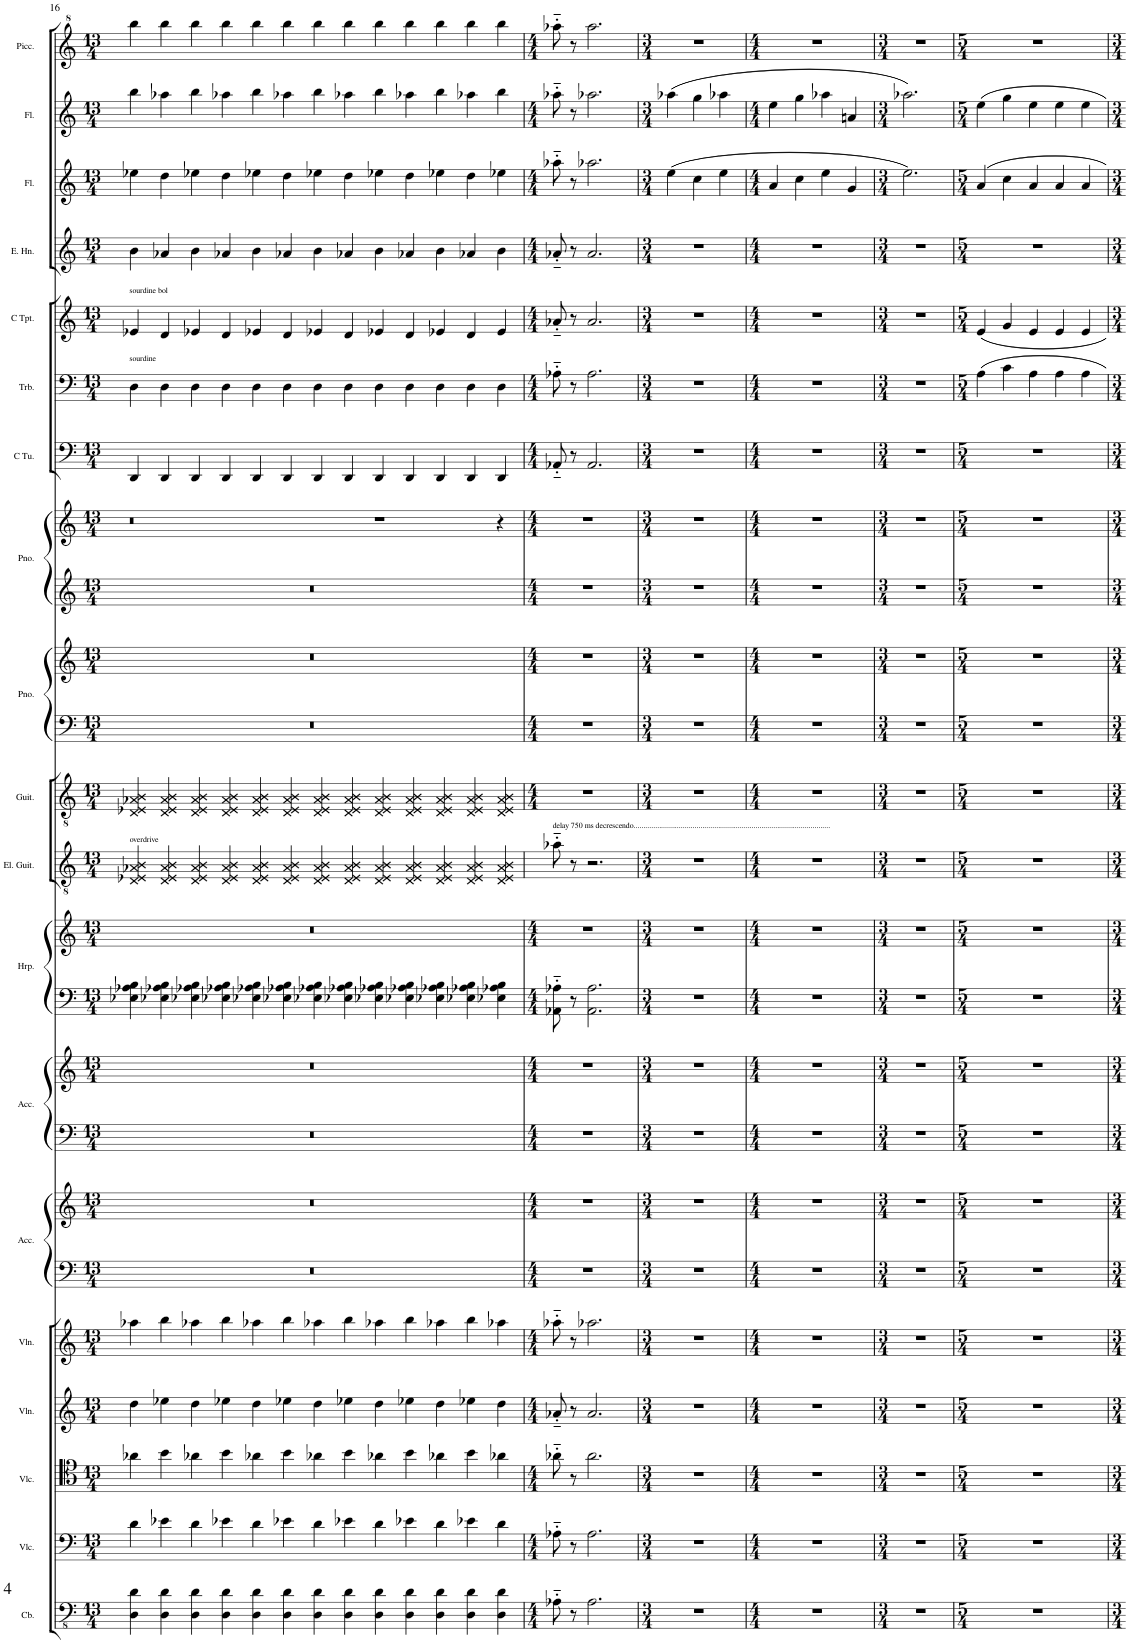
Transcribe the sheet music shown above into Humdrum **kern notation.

**kern	**kern	**kern	**kern	**kern	**kern	**kern	**kern	**kern	**kern	**kern	**kern	**kern	**kern	**kern	**kern	**kern	**kern	**kern	**kern	**kern	**kern	**kern	**kern
*part19	*part18	*part17	*part16	*part15	*part14	*part14	*part13	*part13	*part12	*part12	*part11	*part10	*part9	*part9	*part8	*part8	*part7	*part6	*part5	*part4	*part3	*part2	*part1
*staff24	*staff23	*staff22	*staff21	*staff20	*staff19	*staff18	*staff17	*staff16	*staff15	*staff14	*staff13	*staff12	*staff11	*staff10	*staff9	*staff8	*staff7	*staff6	*staff5	*staff4	*staff3	*staff2	*staff1
*I"Contrabass	*I"Violoncello	*I"Violoncello	*I"Violin	*I"Violin	*I"Accordion	*	*I"Accordion	*	*I"Harp	*	*I"Electric Guitar	*I"Guitar	*I"Piano	*	*I"Piano	*	*I"C Tuba	*I"Trombone	*I"C Trumpet	*I"English Horn	*I"Flute	*I"Flute	*I"Piccolo
*I'Cb.	*I'Vlc.	*I'Vlc.	*I'Vln.	*I'Vln.	*I'Acc.	*	*I'Acc.	*	*I'Hrp.	*	*I'El. Guit.	*I'Guit.	*I'Pno.	*	*I'Pno.	*	*I'C Tu.	*I'Trb.	*I'C Tpt.	*I'E. Hn.	*I'Fl.	*I'Fl.	*I'Picc.
!!LO:PB:g=z
*clefFv4	*clefF4	*clefC4	*clefG2	*clefG2	*clefF4	*clefG2	*clefF4	*clefG2	*clefF4	*clefG2	*clefGv2	*clefGv2	*clefF4	*clefG2	*clefG2	*clefG2	*clefF4	*clefF4	*clefG2	*clefG2	*clefG2	*clefG2	*clefG^2
*ITrd7c12	*	*	*	*	*	*	*	*	*	*	*	*	*	*	*	*	*	*	*	*ITrd4c7	*	*	*ITrd-7c-12
*k[]	*k[]	*k[]	*k[]	*k[]	*k[]	*k[]	*k[]	*k[]	*k[]	*k[]	*k[]	*k[]	*k[]	*k[]	*k[]	*k[]	*k[]	*k[]	*k[]	*k[]	*k[]	*k[]	*k[]
*M13/4	*M13/4	*M13/4	*M13/4	*M13/4	*M13/4	*M13/4	*M13/4	*M13/4	*M13/4	*M13/4	*M13/4	*M13/4	*M13/4	*M13/4	*M13/4	*M13/4	*M13/4	*M13/4	*M13/4	*M13/4	*M13/4	*M13/4	*M13/4
=16	=16	=16	=16	=16	=16	=16	=16	=16	=16	=16	=16	=16	=16	=16	=16	=16	=16	=16	=16	=16	=16	=16	=16
!	!	!	!	!	!	!	!	!	!	!	!	!	!	!	!	!	!	!	!LO:TX:a:t=sourdine bol	!	!	!	!
!	!	!	!	!	!	!	!	!	!	!	!	!	!	!	!	!	!	!LO:TX:a:t=sourdine	!	!	!	!	!
!	!	!	!	!	!	!	!	!	!	!	!LO:TX:a:t=overdrive	!	!	!	!	!	!	!	!	!	!	!	!
4DD\ 4D\	4d\	4a-X\	4dd\	4aa-X\	4%13r	4%13r	4%13r	4%13r	4E-X\ 4A-X\ 4B\	4%13r	4D/ 4E-X/ 4A-X/ 4B/	4D/ 4E-X/ 4A-X/ 4B/	4%13r	4%13r	4%13r	4%13r	4DD/	4D\	4e-X/	4b\	4ee-X\	4bb\	4bbb\
4DD\ 4D\	4e-X\	4b\	4ee-X\	4bb\	.	.	.	.	4E-X\ 4A-X\ 4B\	.	4D/ 4E-/ 4A-/ 4B/	4D/ 4E-/ 4A-/ 4B/	.	.	.	.	4DD/	4D\	4d/	4a-X/	4dd\	4aa-X\	4bbb\
4DD\ 4D\	4d\	4a-X\	4dd\	4aa-X\	.	.	.	.	4E-X\ 4A-X\ 4B\	.	4D/ 4E-/ 4A-/ 4B/	4D/ 4E-/ 4A-/ 4B/	.	.	.	.	4DD/	4D\	4e-X/	4b\	4ee-X\	4bb\	4bbb\
4DD\ 4D\	4e-X\	4b\	4ee-X\	4bb\	.	.	.	.	4E-X\ 4A-X\ 4B\	.	4D/ 4E-/ 4A-/ 4B/	4D/ 4E-/ 4A-/ 4B/	.	.	.	.	4DD/	4D\	4d/	4a-X/	4dd\	4aa-X\	4bbb\
4DD\ 4D\	4d\	4a-X\	4dd\	4aa-X\	.	.	.	.	4E-X\ 4A-X\ 4B\	.	4D/ 4E-/ 4A-/ 4B/	4D/ 4E-/ 4A-/ 4B/	.	.	.	.	4DD/	4D\	4e-X/	4b\	4ee-X\	4bb\	4bbb\
4DD\ 4D\	4e-X\	4b\	4ee-X\	4bb\	.	.	.	.	4E-X\ 4A-X\ 4B\	.	4D/ 4E-/ 4A-/ 4B/	4D/ 4E-/ 4A-/ 4B/	.	.	.	.	4DD/	4D\	4d/	4a-X/	4dd\	4aa-X\	4bbb\
4DD\ 4D\	4d\	4a-X\	4dd\	4aa-X\	.	.	.	.	4E-X\ 4A-X\ 4B\	.	4D/ 4E-/ 4A-/ 4B/	4D/ 4E-/ 4A-/ 4B/	.	.	.	.	4DD/	4D\	4e-X/	4b\	4ee-X\	4bb\	4bbb\
4DD\ 4D\	4e-X\	4b\	4ee-X\	4bb\	.	.	.	.	4E-X\ 4A-X\ 4B\	.	4D/ 4E-/ 4A-/ 4B/	4D/ 4E-/ 4A-/ 4B/	.	.	.	.	4DD/	4D\	4d/	4a-X/	4dd\	4aa-X\	4bbb\
4DD\ 4D\	4d\	4a-X\	4dd\	4aa-X\	.	.	.	.	4E-X\ 4A-X\ 4B\	.	4D/ 4E-/ 4A-/ 4B/	4D/ 4E-/ 4A-/ 4B/	.	.	.	.	4DD/	4D\	4e-X/	4b\	4ee-X\	4bb\	4bbb\
4DD\ 4D\	4e-X\	4b\	4ee-X\	4bb\	.	.	.	.	4E-X\ 4A-X\ 4B\	.	4D/ 4E-/ 4A-/ 4B/	4D/ 4E-/ 4A-/ 4B/	.	.	.	.	4DD/	4D\	4d/	4a-X/	4dd\	4aa-X\	4bbb\
4DD\ 4D\	4d\	4a-X\	4dd\	4aa-X\	.	.	.	.	4E-X\ 4A-X\ 4B\	.	4D/ 4E-/ 4A-/ 4B/	4D/ 4E-/ 4A-/ 4B/	.	.	.	.	4DD/	4D\	4e-X/	4b\	4ee-X\	4bb\	4bbb\
4DD\ 4D\	4e-X\	4b\	4ee-X\	4bb\	.	.	.	.	4E-X\ 4A-X\ 4B\	.	4D/ 4E-/ 4A-/ 4B/	4D/ 4E-/ 4A-/ 4B/	.	.	.	.	4DD/	4D\	4d/	4a-X/	4dd\	4aa-X\	4bbb\
4DD\ 4D\	4d\	4a-X\	4dd\	4aa-X\	.	.	.	.	4E-X\ 4A-X\ 4B\	.	4D/ 4E-/ 4A-/ 4B/	4D/ 4E-/ 4A-/ 4B/	.	.	.	.	4DD/	4D\	4e-/	4b\	4ee-X\	4bb\	4bbb\
1ryy	1ryy	1ryy	1ryy	1ryy	1ryy	1ryy	1ryy	1ryy	1ryy	1ryy	1ryy	1ryy	1ryy	1ryy	1ryy	1r	1ryy	1ryy	1ryy	1ryy	1ryy	1ryy	1ryy
4ryy	4ryy	4ryy	4ryy	4ryy	4ryy	4ryy	4ryy	4ryy	4ryy	4ryy	4ryy	4ryy	4ryy	4ryy	4ryy	4r	4ryy	4ryy	4ryy	4ryy	4ryy	4ryy	4ryy
=17	=17	=17	=17	=17	=17	=17	=17	=17	=17	=17	=17	=17	=17	=17	=17	=17	=17	=17	=17	=17	=17	=17	=17
*M4/4	*M4/4	*M4/4	*M4/4	*M4/4	*M4/4	*M4/4	*M4/4	*M4/4	*M4/4	*M4/4	*	*M4/4	*M4/4	*M4/4	*M4/4	*M4/4	*M4/4	*M4/4	*M4/4	*M4/4	*M4/4	*M4/4	*M4/4
!	!	!	!	!	!	!	!	!	!	!	!LO:TX:a:t=delay 750 ms decrescendo....................................................................................................	!	!	!	!	!	!	!	!	!	!	!	!
8AA-X'~\	8A-X'~\	8a-X'~\	8a-X'~/	8aa-X'~\	1r	1r	1r	1r	8AA-X\'~ 8A-X\'~	1r	8a-X'~\	1r	1r	1r	1r	1r	8AA-X'~/	8A-X'~\	8a-X'~/	8a-X'~/	8aa-X'~\	8aa-X'~\	8aaa-X'~\
8r	8r	8r	8r	8r	.	.	.	.	8r	.	8r	.	.	.	.	.	8r	8r	8r	8r	8r	8r	8r
2.AA-\	2.A-\	2.a-\	2.a-/	2.aa-X\	.	.	.	.	2.AA-\ 2.A-\	.	2.r	.	.	.	.	.	2.AA-/	2.A-\	2.a-/	2.a-/	2.aa-X\	2.aa-X\	2.aaa-\
=18	=18	=18	=18	=18	=18	=18	=18	=18	=18	=18	=18	=18	=18	=18	=18	=18	=18	=18	=18	=18	=18	=18	=18
*M3/4	*M3/4	*M3/4	*M3/4	*M3/4	*M3/4	*M3/4	*M3/4	*M3/4	*M3/4	*M3/4	*M3/4	*M3/4	*M3/4	*M3/4	*M3/4	*M3/4	*M3/4	*M3/4	*M3/4	*M3/4	*M3/4	*M3/4	*M3/4
2.r	2.r	2.r	2.r	2.r	2.r	2.r	2.r	2.r	2.r	2.r	2.r	2.r	2.r	2.r	2.r	2.r	2.r	2.r	2.r	2.r	(4ee\	(4aa-X\	2.r
.	.	.	.	.	.	.	.	.	.	.	.	.	.	.	.	.	.	.	.	.	4cc\	4gg\	.
.	.	.	.	.	.	.	.	.	.	.	.	.	.	.	.	.	.	.	.	.	4ee\	4aa-X\	.
=19	=19	=19	=19	=19	=19	=19	=19	=19	=19	=19	=19	=19	=19	=19	=19	=19	=19	=19	=19	=19	=19	=19	=19
*M4/4	*M4/4	*M4/4	*M4/4	*M4/4	*M4/4	*M4/4	*M4/4	*M4/4	*M4/4	*M4/4	*M4/4	*M4/4	*M4/4	*M4/4	*M4/4	*M4/4	*M4/4	*M4/4	*M4/4	*M4/4	*M4/4	*M4/4	*M4/4
1r	1r	1r	1r	1r	1r	1r	1r	1r	1r	1r	1r	1r	1r	1r	1r	1r	1r	1r	1r	1r	4a/	4ee\	1r
.	.	.	.	.	.	.	.	.	.	.	.	.	.	.	.	.	.	.	.	.	4cc\	4gg\	.
.	.	.	.	.	.	.	.	.	.	.	.	.	.	.	.	.	.	.	.	.	4ee\	4aa-X\	.
.	.	.	.	.	.	.	.	.	.	.	.	.	.	.	.	.	.	.	.	.	4g/	4an/	.
=20	=20	=20	=20	=20	=20	=20	=20	=20	=20	=20	=20	=20	=20	=20	=20	=20	=20	=20	=20	=20	=20	=20	=20
*M3/4	*M3/4	*M3/4	*M3/4	*M3/4	*M3/4	*M3/4	*M3/4	*M3/4	*M3/4	*M3/4	*M3/4	*M3/4	*M3/4	*M3/4	*M3/4	*M3/4	*M3/4	*M3/4	*M3/4	*M3/4	*M3/4	*M3/4	*M3/4
2.r	2.r	2.r	2.r	2.r	2.r	2.r	2.r	2.r	2.r	2.r	2.r	2.r	2.r	2.r	2.r	2.r	2.r	2.r	2.r	2.r	2.ee\)	2.aa-X\)	2.r
=21	=21	=21	=21	=21	=21	=21	=21	=21	=21	=21	=21	=21	=21	=21	=21	=21	=21	=21	=21	=21	=21	=21	=21
*M5/4	*M5/4	*M5/4	*M5/4	*M5/4	*M5/4	*M5/4	*M5/4	*M5/4	*M5/4	*M5/4	*M5/4	*M5/4	*M5/4	*M5/4	*M5/4	*M5/4	*M5/4	*M5/4	*M5/4	*M5/4	*M5/4	*M5/4	*M5/4
4%5r	4%5r	4%5r	4%5r	4%5r	4%5r	4%5r	4%5r	4%5r	4%5r	4%5r	4%5r	4%5r	4%5r	4%5r	4%5r	4%5r	4%5r	4A\	4e/	4%5r	4a/	4ee\	4%5r
.	.	.	.	.	.	.	.	.	.	.	.	.	.	.	.	.	.	4c\	4g/	.	4cc\	4gg\	.
.	.	.	.	.	.	.	.	.	.	.	.	.	.	.	.	.	.	4A\	4e/	.	4a/	4ee\	.
.	.	.	.	.	.	.	.	.	.	.	.	.	.	.	.	.	.	4A\	4e/	.	4a/	4ee\	.
.	.	.	.	.	.	.	.	.	.	.	.	.	.	.	.	.	.	4A\	4e/	.	4a/	4ee\	.
=	=	=	=	=	=	=	=	=	=	=	=	=	=	=	=	=	=	=	=	=	=	=	=
*-	*-	*-	*-	*-	*-	*-	*-	*-	*-	*-	*-	*-	*-	*-	*-	*-	*-	*-	*-	*-	*-	*-	*-
